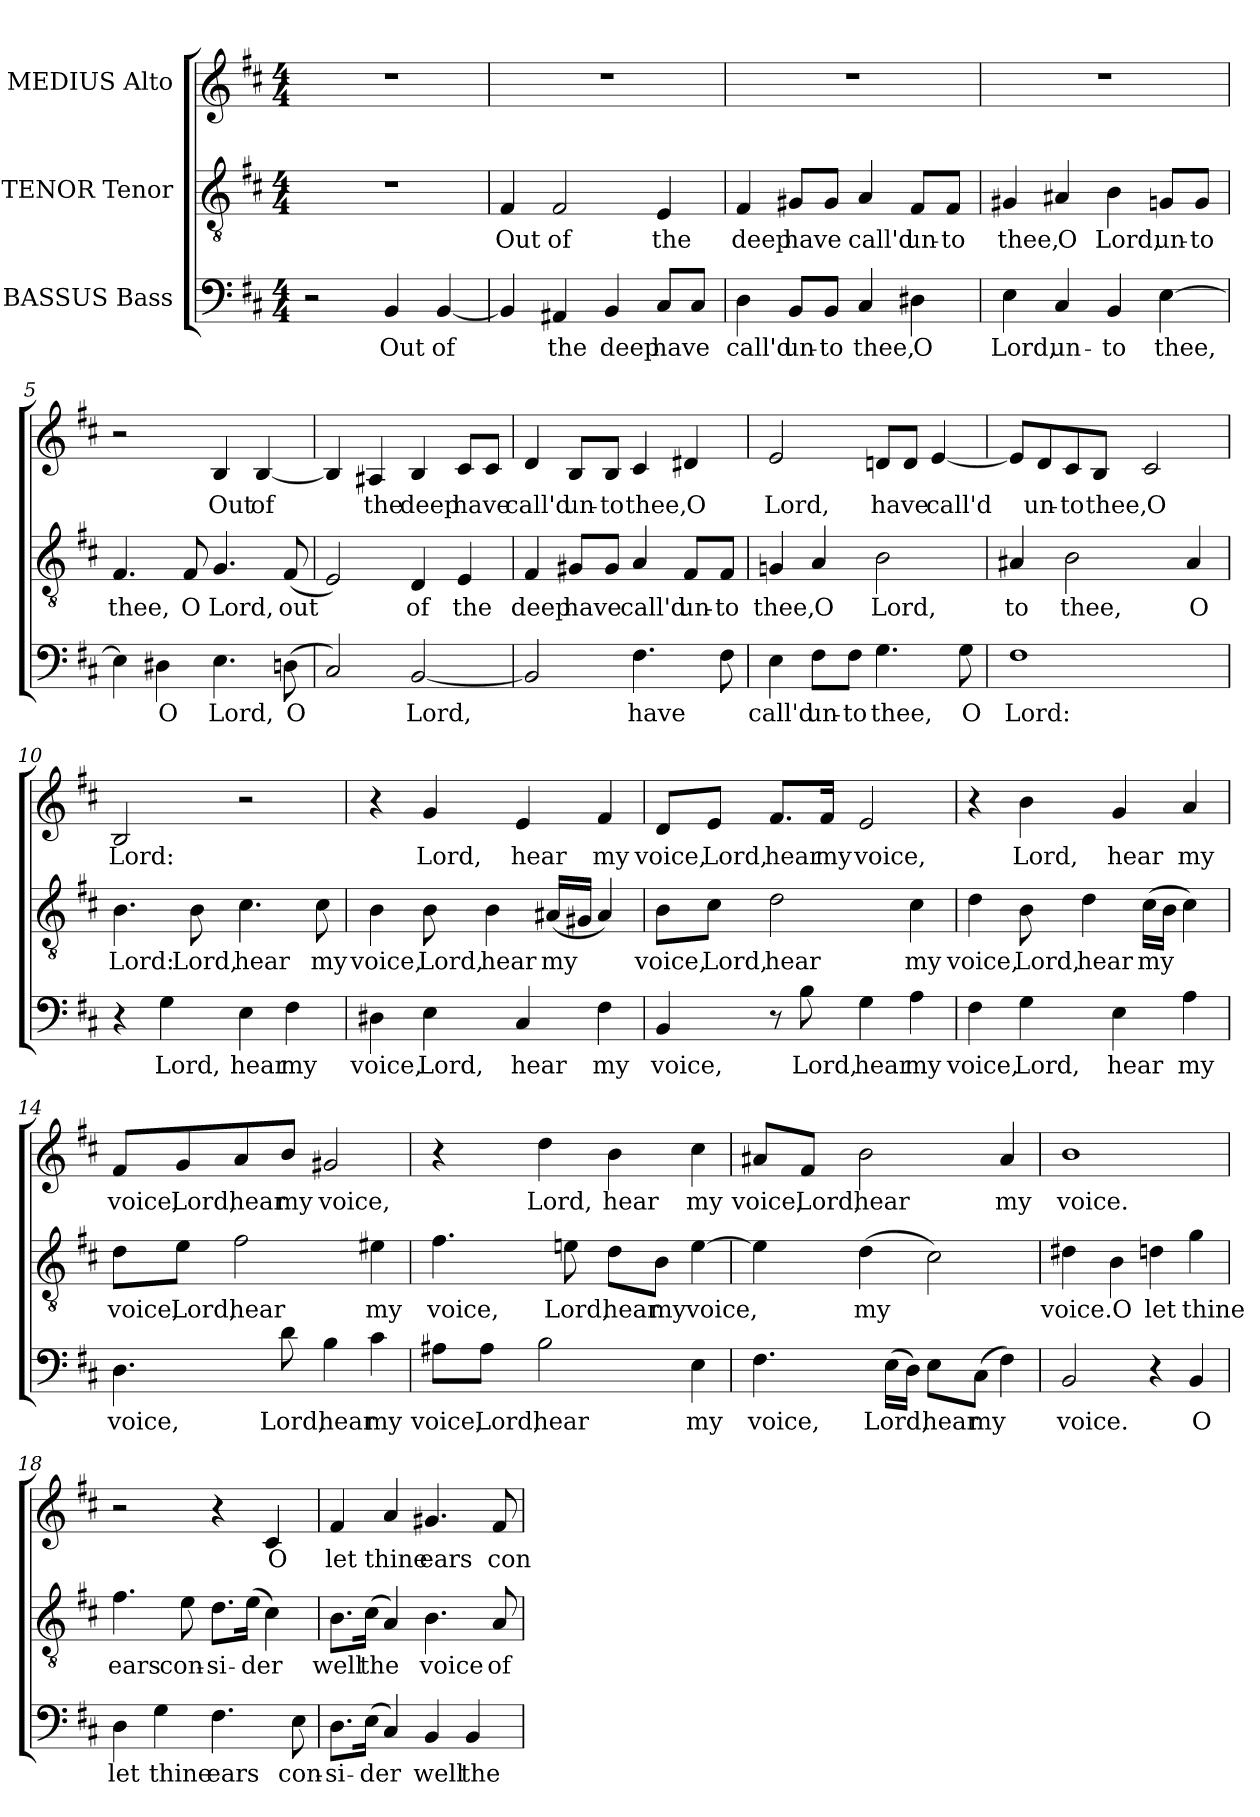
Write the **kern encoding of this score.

**kern	**text	**kern	**text	**kern	**text
*part3	*part3	*part2	*part2	*part1	*part1
*staff3	*staff3	*staff2	*staff2	*staff1	*staff1
*I"BASSUS Bass	*	*I"TENOR Tenor	*	*I"MEDIUS Alto	*
*clefF4	*	*clefGv2	*	*clefG2	*
*k[f#c#]	*	*k[f#c#]	*	*k[f#c#]	*
*b:	*	*b:	*	*b:	*
*M4/4	*	*M4/4	*	*M4/4	*
=1	=1	=1	=1	=1	=1
2r	.	1r	.	1r	.
!	!LO:LY:b	!	!	!	!
4BB/	Out	.	.	.	.
!	!LO:LY:b	!	!	!	!
[4BB/	of	.	.	.	.
=2	=2	=2	=2	=2	=2
!	!	!	!LO:LY:b	!	!
4BB/]	.	4F#/	Out	1r	.
!	!LO:LY:b	!	!LO:LY:b	!	!
4AA#X/	the	2F#/	of	.	.
!	!LO:LY:b	!	!	!	!
4BB/	deep	.	.	.	.
!	!LO:LY:b	!	!LO:LY:b	!	!
8C#/L	have	4E/	the	.	.
8C#/J	.	.	.	.	.
=3	=3	=3	=3	=3	=3
!	!LO:LY:b	!	!LO:LY:b	!	!
4D\	call'd	4F#/	deep	1r	.
!	!LO:LY:b	!	!LO:LY:b	!	!
8BB/L	un-	8G#X/L	have	.	.
!	!LO:LY:b	!	!	!	!
8BB/J	-to	8G#/J	.	.	.
!	!LO:LY:b	!	!LO:LY:b	!	!
4C#/	thee,	4A/	call'd	.	.
!	!LO:LY:b	!	!LO:LY:b	!	!
4D#X\	O	8F#/L	un-	.	.
!	!	!	!LO:LY:b	!	!
.	.	8F#/J	-to	.	.
=4	=4	=4	=4	=4	=4
!	!LO:LY:b	!	!LO:LY:b	!	!
4E\	Lord,	4G#X/	thee,	1r	.
!	!LO:LY:b	!	!LO:LY:b	!	!
4C#/	un-	4A#X/	O	.	.
!	!LO:LY:b	!	!LO:LY:b	!	!
4BB/	-to	4B\	Lord,	.	.
!	!LO:LY:b	!	!LO:LY:b	!	!
[4E\	thee,	8Gn/L	un-	.	.
!	!	!	!LO:LY:b	!	!
.	.	8G/J	-to	.	.
!!LO:LB:g=z
=5	=5	=5	=5	=5	=5
!	!	!	!LO:LY:b	!	!
4E\]	.	4.F#/	thee,	2r	.
!	!LO:LY:b	!	!	!	!
4D#X\	O	.	.	.	.
!	!	!	!LO:LY:b	!	!
.	.	8F#/	O	.	.
!	!LO:LY:b	!	!LO:LY:b	!	!LO:LY:b
4.E\	Lord,	4.G/	Lord,	4B/	Out
!	!	!	!	!	!LO:LY:b
.	.	.	.	[4B/	of
!	!LO:LY:b	!	!LO:LY:b	!	!
(>8Dn\	O	(<8F#/	out	.	.
=6	=6	=6	=6	=6	=6
2C#/)	.	2E/)	.	4B/]	.
!	!	!	!	!	!LO:LY:b
.	.	.	.	4A#X/	the
!	!LO:LY:b	!	!LO:LY:b	!	!LO:LY:b
[2BB/	Lord,	4D/	of	4B/	deep
!	!	!	!LO:LY:b	!	!LO:LY:b
.	.	4E/	the	8c#/L	have
.	.	.	.	8c#/J	.
=7	=7	=7	=7	=7	=7
!	!	!	!LO:LY:b	!	!LO:LY:b
2BB/]	.	4F#/	deep	4d/	call'd
!	!	!	!LO:LY:b	!	!LO:LY:b
.	.	8G#X/L	have	8B/L	un-
!	!	!	!	!	!LO:LY:b
.	.	8G#/J	.	8B/J	-to
!	!LO:LY:b	!	!LO:LY:b	!	!LO:LY:b
4.F#\	have	4A/	call'd	4c#/	thee,
!	!	!	!LO:LY:b	!	!LO:LY:b
.	.	8F#/L	un-	4d#X/	O
!	!	!	!LO:LY:b	!	!
8F#\	.	8F#/J	-to	.	.
=8	=8	=8	=8	=8	=8
!	!LO:LY:b	!	!LO:LY:b	!	!LO:LY:b
4E\	call'd	4Gni/	thee,	2e/	Lord,
!	!LO:LY:b	!	!LO:LY:b	!	!
8F#\L	un-	4A/	O	.	.
!	!LO:LY:b	!	!	!	!
8F#\J	-to	.	.	.	.
!	!LO:LY:b	!	!LO:LY:b	!	!LO:LY:b
4.G\	thee,	2B\	Lord,	8dni/L	have
.	.	.	.	8d/J	.
!	!	!	!	!	!LO:LY:b
.	.	.	.	[4e/	call'd
!	!LO:LY:b	!	!	!	!
8G\	O	.	.	.	.
!!LO:LB:g=z
=9	=9	=9	=9	=9	=9
!	!LO:LY:b	!	!LO:LY:b	!	!
1F#	Lord:	4A#X/	to	8e/L]	.
!	!	!	!	!	!LO:LY:b
.	.	.	.	8d/	un-
!	!	!	!LO:LY:b	!	!LO:LY:b
.	.	2B\	thee,	8c#/	-to
!	!	!	!	!	!LO:LY:b
.	.	.	.	8B/J	thee,
!	!	!	!	!	!LO:LY:b
.	.	.	.	2c#/	O
!	!	!	!LO:LY:b	!	!
.	.	4A#/	O	.	.
=10	=10	=10	=10	=10	=10
!	!	!	!LO:LY:b	!	!LO:LY:b
4r	.	4.B\	Lord:	2B/	Lord:
!	!LO:LY:b	!	!	!	!
4G\	Lord,	.	.	.	.
!	!	!	!LO:LY:b	!	!
.	.	8B\	Lord,	.	.
!	!LO:LY:b	!	!LO:LY:b	!	!
4E\	hear	4.c#\	hear	2r	.
!	!LO:LY:b	!	!	!	!
4F#\	my	.	.	.	.
!	!	!	!LO:LY:b	!	!
.	.	8c#\	my	.	.
=11	=11	=11	=11	=11	=11
!	!LO:LY:b	!	!LO:LY:b	!	!
4D#X\	voice,	4B\	voice,	4r	.
!	!LO:LY:b	!	!LO:LY:b	!	!LO:LY:b
4E\	Lord,	8B\	Lord,	4g/	Lord,
!	!	!	!LO:LY:b	!	!
.	.	4B\	hear	.	.
!	!LO:LY:b	!	!	!	!LO:LY:b
4C#/	hear	.	.	4e/	hear
!	!	!	!LO:LY:b	!	!
.	.	(<16A#X/LL	my	.	.
.	.	16G#X/JJ	.	.	.
!	!LO:LY:b	!	!	!	!LO:LY:b
4F#\	my	4A#/)	.	4f#/	my
=12	=12	=12	=12	=12	=12
!	!LO:LY:b	!	!LO:LY:b	!	!LO:LY:b
4BB/	voice,	8B\L	voice,	8d/L	voice,
!	!	!	!LO:LY:b	!	!LO:LY:b
.	.	8c#\J	Lord,	8e/J	Lord,
!	!	!	!LO:LY:b	!	!LO:LY:b
8r	.	2d\	hear	8.f#/L	hear
!	!LO:LY:b	!	!	!	!
8B\	Lord,	.	.	.	.
!	!	!	!	!	!LO:LY:b
.	.	.	.	16f#/Jk	my
!	!LO:LY:b	!	!	!	!LO:LY:b
4G\	hear	.	.	2e/	voice,
!	!LO:LY:b	!	!LO:LY:b	!	!
4A\	my	4c#\	my	.	.
!!LO:PB:g=z
=13	=13	=13	=13	=13	=13
!	!LO:LY:b	!	!LO:LY:b	!	!
4F#\	voice,	4d\	voice,	4r	.
!	!LO:LY:b	!	!LO:LY:b	!	!LO:LY:b
4G\	Lord,	8B\	Lord,	4b\	Lord,
!	!	!	!LO:LY:b	!	!
.	.	4d\	hear	.	.
!	!LO:LY:b	!	!	!	!LO:LY:b
4E\	hear	.	.	4g/	hear
!	!	!	!LO:LY:b	!	!
.	.	(>16c#\LL	my	.	.
.	.	16B\JJ	.	.	.
!	!LO:LY:b	!	!	!	!LO:LY:b
4A\	my	4c#\)	.	4a/	my
=14	=14	=14	=14	=14	=14
!	!LO:LY:b	!	!LO:LY:b	!	!LO:LY:b
4.D\	voice,	8d\L	voice,	8f#/L	voice,
!	!	!	!LO:LY:b	!	!LO:LY:b
.	.	8e\J	Lord,	8g/	Lord,
!	!	!	!LO:LY:b	!	!LO:LY:b
.	.	2f#\	hear	8a/	hear
!	!LO:LY:b	!	!	!	!LO:LY:b
8d\	Lord,	.	.	8b/J	my
!	!LO:LY:b	!	!	!	!LO:LY:b
4B\	hear	.	.	2g#X/	voice,
!	!LO:LY:b	!	!LO:LY:b	!	!
4c#\	my	4e#X\	my	.	.
=15	=15	=15	=15	=15	=15
!	!LO:LY:b	!	!LO:LY:b	!	!
8A#X\L	voice,	4.f#\	voice,	4r	.
!	!LO:LY:b	!	!	!	!
8A#\J	Lord,	.	.	.	.
!	!LO:LY:b	!	!	!	!LO:LY:b
2B\	hear	.	.	4dd\	Lord,
!	!	!	!LO:LY:b	!	!
.	.	8eni\	Lord,	.	.
!	!	!	!LO:LY:b	!	!LO:LY:b
.	.	8d\L	hear	4b\	hear
!	!	!	!LO:LY:b	!	!
.	.	8B\J	my	.	.
!	!LO:LY:b	!	!LO:LY:b	!	!LO:LY:b
4E\	my	[4e\	voice,	4cc#\	my
=16	=16	=16	=16	=16	=16
!	!LO:LY:b	!	!	!	!LO:LY:b
4.F#\	voice,	4e\]	.	8a#X/L	voice,
!	!	!	!	!	!LO:LY:b
.	.	.	.	8f#/J	Lord,
!	!	!	!LO:LY:b	!	!LO:LY:b
.	.	(>4d\	my	2b\	hear
!	!LO:LY:b	!	!	!	!
(>16E\LL	Lord,	.	.	.	.
16D\JJ)	.	.	.	.	.
!	!LO:LY:b	!	!	!	!
8E\L	hear	2c#\)	.	.	.
!	!LO:LY:b	!	!	!	!
(>8C#\J	my	.	.	.	.
!	!	!	!	!	!LO:LY:b
4F#\)	.	.	.	4a#/	my
!!LO:LB:g=z
=17	=17	=17	=17	=17	=17
!	!LO:LY:b	!	!LO:LY:b	!	!LO:LY:b
2BB/	voice.	4d#X\	voice.	1b	voice.
!	!	!	!LO:LY:b	!	!
.	.	4B\	O	.	.
!	!	!	!LO:LY:b	!	!
4r	.	4dn\	let	.	.
!	!LO:LY:b	!	!LO:LY:b	!	!
4BB/	O	4g\	thine	.	.
=18	=18	=18	=18	=18	=18
!	!LO:LY:b	!	!LO:LY:b	!	!
4D\	let	4.f#\	ears	2r	.
!	!LO:LY:b	!	!	!	!
4G\	thine	.	.	.	.
!	!	!	!LO:LY:b	!	!
.	.	8e\	con-	.	.
!	!LO:LY:b	!	!LO:LY:b	!	!
4.F#\	ears	8.d\L	-si-	4r	.
!	!	!	!LO:LY:b	!	!
.	.	(>16e\Jk	-der	.	.
!	!	!	!	!	!LO:LY:b
.	.	4c#\)	.	4c#/	O
!	!LO:LY:b	!	!	!	!
8E\	con-	.	.	.	.
=19	=19	=19	=19	=19	=19
!	!LO:LY:b	!	!LO:LY:b	!	!LO:LY:b
8.D\L	-si-	8.B\L	well	4f#/	let
!	!LO:LY:b	!	!LO:LY:b	!	!
(>16E\Jk	-der	(>16c#\Jk	the	.	.
!	!	!	!	!	!LO:LY:b
4C#/)	.	4A/)	.	4a/	thine
!	!LO:LY:b	!	!LO:LY:b	!	!LO:LY:b
4BB/	well	4.B\	voice	4.g#X/	ears
!	!LO:LY:b	!	!	!	!
4BB/	the	.	.	.	.
!	!	!	!LO:LY:b	!	!LO:LY:b
.	.	8A/	of	8f#/	con-
=	=	=	=	=	=
*-	*-	*-	*-	*-	*-
